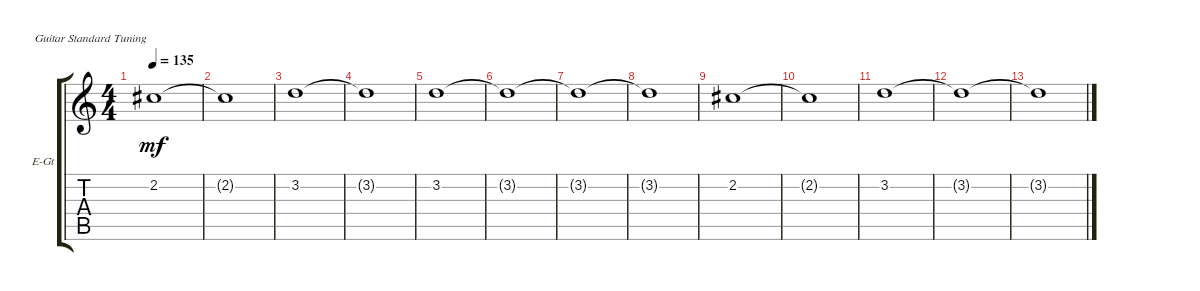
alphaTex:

\defaultSystemsLayout 4
\bracketExtendMode groupsimilarinstruments
\firstSystemTrackNameOrientation horizontal
\otherSystemsTrackNameOrientation horizontal
\track ("trumpet" "E-Gt") {instrument electricguitarclean}
\staff {score tabs}
\tuning (E4 B3 G3 D3 A2 E2)
\ts (4 4)
\tempo 135
\clef g2
\ks c
2.2.1{dy mf} |
2.2{t}.1 |
3.2.1 |
3.2{t}.1 |
3.2.1 |
3.2{t}.1 |
3.2{t}.1 |
3.2{t}.1 |
2.2.1 |
2.2{t}.1 |
3.2.1 |
3.2{t}.1 |
3.2{t}.1
